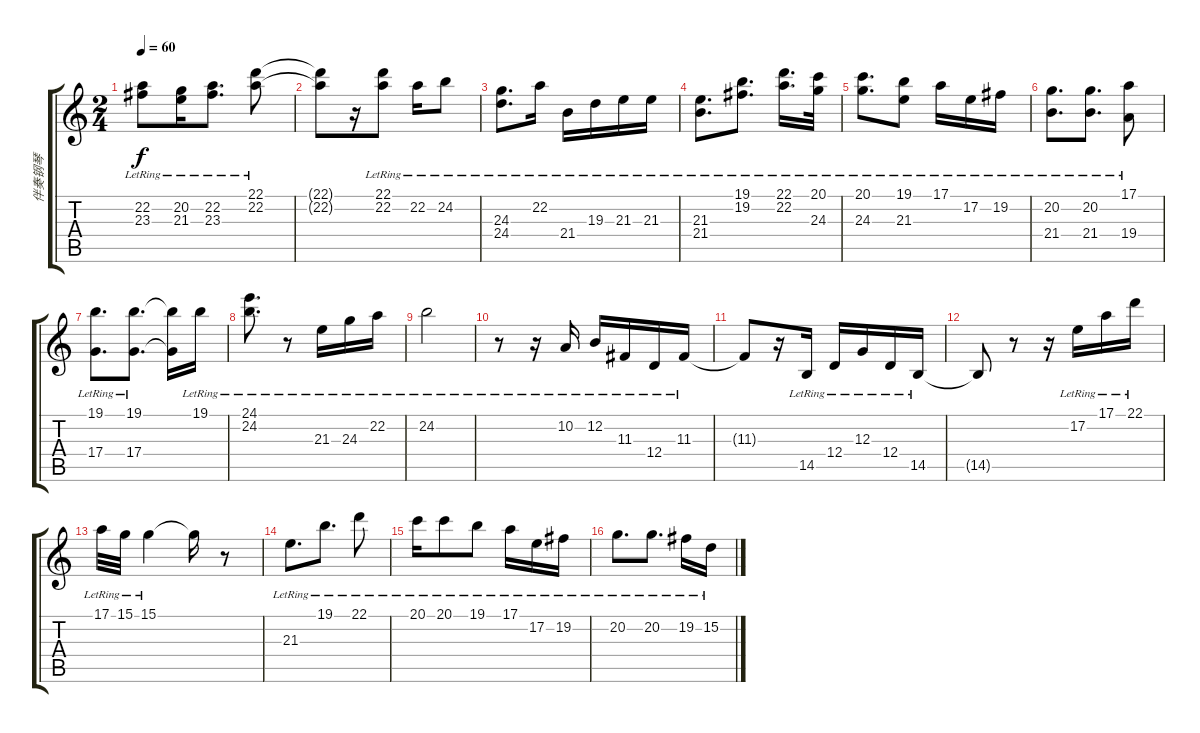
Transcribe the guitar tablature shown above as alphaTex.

\track ("伴奏钢琴" "伴奏钢琴") {instrument brightacousticpiano}
\staff {score tabs}
\tuning (E4 B3 G3 D3 A2 E2) {hide}
\ts (2 4)
\tempo 60
\clef g2
\ks c
(22.2{lr} 23.3{lr}).8{dy f} (20.2{lr} 21.3{lr}).16 (22.2{lr} 23.3{lr}).8{d} (22.1{lr} 22.2{lr}).8 |
(22.1{t} 22.2{t}).8 r.16 (22.1{lr} 22.2{lr}).8 22.2{lr}.16 24.2{lr}.8 |
(24.3{lr} 24.4{lr}).8{d} 22.2{lr}.16 21.4{lr}.16 19.3{lr}.16 21.3{lr}.16 21.3{lr}.16 |
(21.3{lr} 21.4{lr}).8{d} (19.1{lr} 19.2{lr}).8{d} (22.1{lr} 22.2{lr}).16{d} (20.1{lr} 24.3{lr}).32 |
(20.1{lr} 24.3{lr}).8{d} (19.1{lr} 21.3{lr}).8 17.1{lr}.16 17.2{lr}.16 19.2{lr}.16 |
(20.2{lr} 21.4{lr}).8{d} (20.2{lr} 21.4{lr}).8{d} (17.1{lr} 19.4{lr}).8 |
(19.1{lr} 17.4{lr}).8{d} (19.1{lr} 17.4{lr}).8{d} (19.1{t} 17.4{t}).16 19.1{lr}.16 |
(24.1{lr} 24.2{lr}).8{d} r.8 21.3{lr}.16 24.3{lr}.16 22.2{lr}.16 |
24.2{lr}.2 |
r.8 r.16 10.2{lr}.16 12.2{lr}.16 11.3{lr}.16 12.4{lr}.16 11.3{lr}.16 |
11.3{t}.8 r.16 14.5{lr}.16 12.4{lr}.16 12.3{lr}.16 12.4{lr}.16 14.5{lr}.16 |
14.5{t}.8 r.8 r.16 17.2{lr}.16 17.1{lr}.16 22.1{lr}.16 |
17.1{lr}.32 15.1{lr}.32 15.1{lr}.4 15.1{t}.16 r.8 |
21.3{lr}.8{d} 19.1{lr}.8{d} 22.1{lr}.8 |
20.1{lr}.16 20.1{lr}.8 19.1{lr}.8 17.1{lr}.16 17.2{lr}.16 19.2{lr}.16 |
20.2{lr}.8{d} 20.2{lr}.8{d} 19.2{lr}.16 15.2{lr}.16
